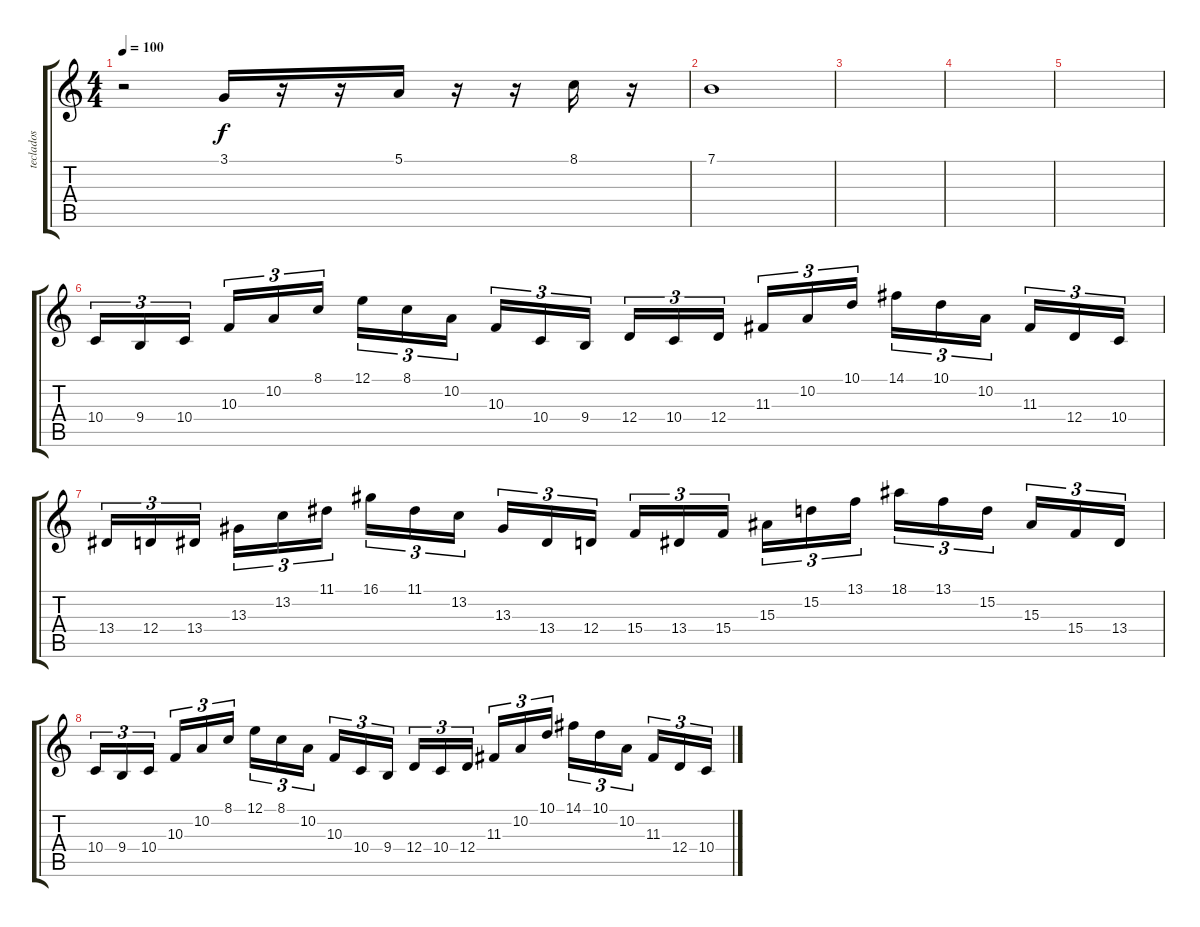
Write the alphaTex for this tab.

\track ("teclados" "teclados") {instrument drawbarorgan}
\staff {score tabs}
\tuning (E4 B3 G3 D3 A2 E2) {hide}
\ts (4 4)
\tempo 100
\clef g2
\ks c
r.2{dy f} 3.1.16 r.16 r.16 5.1.16 r.16 r.16 8.1.16 r.16 |
7.1.1 |
|
|
|
10.4.16{tu (3 2) instrument lead1square} 9.4.16{tu (3 2)} 10.4.16{tu (3 2) beam splitsecondary} 10.3.16{tu (3 2)} 10.2.16{tu (3 2)} 8.1.16{tu (3 2)} 12.1.16{tu (3 2)} 8.1.16{tu (3 2)} 10.2.16{tu (3 2) beam splitsecondary} 10.3.16{tu (3 2)} 10.4.16{tu (3 2)} 9.4.16{tu (3 2)} 12.4.16{tu (3 2)} 10.4.16{tu (3 2)} 12.4.16{tu (3 2) beam splitsecondary} 11.3.16{tu (3 2)} 10.2.16{tu (3 2)} 10.1.16{tu (3 2)} 14.1.16{tu (3 2)} 10.1.16{tu (3 2)} 10.2.16{tu (3 2) beam splitsecondary} 11.3.16{tu (3 2)} 12.4.16{tu (3 2)} 10.4.16{tu (3 2)} |
13.4.16{tu (3 2)} 12.4.16{tu (3 2)} 13.4.16{tu (3 2) beam splitsecondary} 13.3.16{tu (3 2)} 13.2.16{tu (3 2)} 11.1.16{tu (3 2)} 16.1.16{tu (3 2)} 11.1.16{tu (3 2)} 13.2.16{tu (3 2) beam splitsecondary} 13.3.16{tu (3 2)} 13.4.16{tu (3 2)} 12.4.16{tu (3 2)} 15.4.16{tu (3 2)} 13.4.16{tu (3 2)} 15.4.16{tu (3 2) beam splitsecondary} 15.3.16{tu (3 2)} 15.2.16{tu (3 2)} 13.1.16{tu (3 2)} 18.1.16{tu (3 2)} 13.1.16{tu (3 2)} 15.2.16{tu (3 2) beam splitsecondary} 15.3.16{tu (3 2)} 15.4.16{tu (3 2)} 13.4.16{tu (3 2)} |
10.4.16{tu (3 2)} 9.4.16{tu (3 2)} 10.4.16{tu (3 2) beam splitsecondary} 10.3.16{tu (3 2)} 10.2.16{tu (3 2)} 8.1.16{tu (3 2)} 12.1.16{tu (3 2)} 8.1.16{tu (3 2)} 10.2.16{tu (3 2) beam splitsecondary} 10.3.16{tu (3 2)} 10.4.16{tu (3 2)} 9.4.16{tu (3 2)} 12.4.16{tu (3 2)} 10.4.16{tu (3 2)} 12.4.16{tu (3 2) beam splitsecondary} 11.3.16{tu (3 2)} 10.2.16{tu (3 2)} 10.1.16{tu (3 2)} 14.1.16{tu (3 2)} 10.1.16{tu (3 2)} 10.2.16{tu (3 2) beam splitsecondary} 11.3.16{tu (3 2)} 12.4.16{tu (3 2)} 10.4.16{tu (3 2)}
